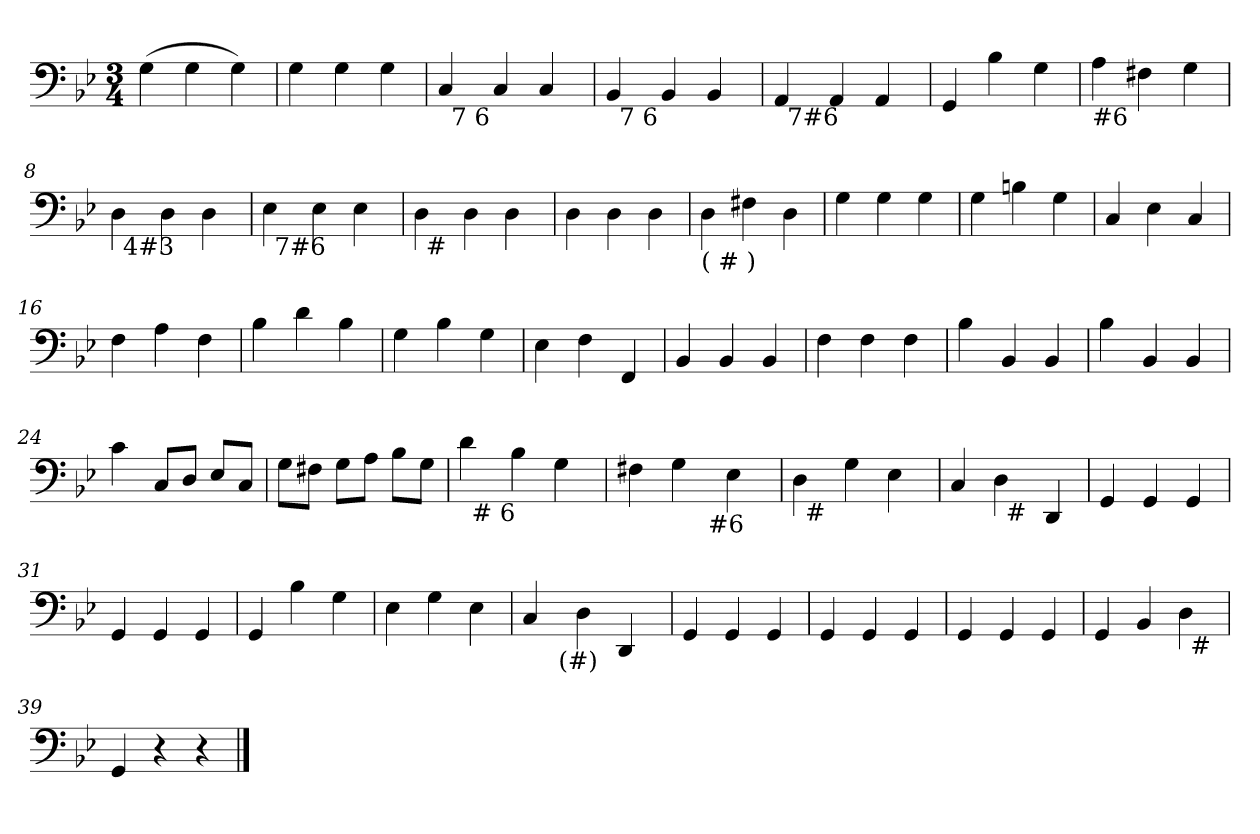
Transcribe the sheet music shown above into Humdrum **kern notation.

**kern
*part1
*staff1
*clefF4
*k[b-e-]
*B-:
*M3/4
=1
(>4G\
4G\
4G\)
=2
4G\
4G\
4G\
=3
*^
4C/	32ryy
!	!LO:TX:b:t=7 6
.	2ryy
4C/	.
4C/	.
.	8..ryy
=4	=4
4BB-/	32ryy
!	!LO:TX:b:t=7 6
.	2ryy
4BB-/	.
4BB-/	.
.	8..ryy
=5	=5
4AA/	32ryy
!	!LO:TX:b:t=7#6
.	2ryy
4AA/	.
4AA/	.
.	8..ryy
*v	*v
=6
4GG/
4B-\
4G<\
=7
!LO:TX:b:t=#6
4A\
4F#X<\
4G\
=8
*^
4D<\	32ryy
!	!LO:TX:b:t=4#3
.	2ryy
4D<\	.
4D\	.
.	8..ryy
=9	=9
4E-\	32ryy
!	!LO:TX:b:t=7#6
.	2ryy
4E-\	.
4E-\	.
.	8..ryy
=10	=10
4D\	32ryy
!	!LO:TX:b:t=#
.	2ryy
4D\	.
4D\	.
.	8..ryy
=11	=11
!LO:TX:b:t=(# )	!
*v	*v
4D\
4D\
4D\
=12
!LO:TX:b:t=( # )
4D\
4F#X\
4D\
=13
4G\
4G\
4G\
!!LO:LB:g=z
=14
4G\
4Bn\
4G\
=15
4C/
4E-\
4C/
=16
4F\
4A\
4F\
=17
4B-\
4d\
4B-\
=18
4G\
4B-\
4G\
=19
4E-<\
4F\
4FF/
=20
4BB-/
4BB-/
4BB-/
=21
4F\
4F\
4F\
=22
4B-\
4BB-/
4BB-/
=23
4B-\
4BB-/
4BB-/
=24
4c\
8C/L
8D/J
8E-/L
8C/J
=25
8G\L
8F#X\J
8G\L
8A\J
8B-\L
8G\J
!!LO:LB:g=z
=26
*^
4d\	32ryy
!	!LO:TX:b:t=# 6
.	2ryy
4B-\	.
4G\	.
.	8..ryy
=27	=27
4F#X<\	4..ryy
4G\	.
!	!LO:TX:b:t=#6
.	4ryy
4E-\	.
.	16ryy
=28	=28
4D\	32ryy
!	!LO:TX:b:t=#
.	2ryy
4G\	.
4E-<\	.
.	8..ryy
=29	=29
4C</	4ryy
4D\	32ryy
!	!LO:TX:b:t=#
.	4...ryy
4DD/	.
*v	*v
=30
4GG/
4GG/
4GG/
=31
4GG/
4GG/
4GG/
=32
4GG/
4B-\
4G\
=33
4E-\
4G\
4E-\
=34
*^
4C/	8.ryy
!	!LO:TX:b:t=(#)
.	2ryy
4D\	.
4DD/	.
.	16ryy
*v	*v
=35
4GG/
4GG/
4GG/
=36
4GG</
4GG/
4GG/
=37
4GG</
4GG/
4GG/
=38
*^
4GG/	2ryy
4BB-</	.
4D\	32ryy
!	!LO:TX:b:t=#
.	8..ryy
*v	*v
!!LO:LB:g=z
=39
4GG/
4r
4r
==
*-
